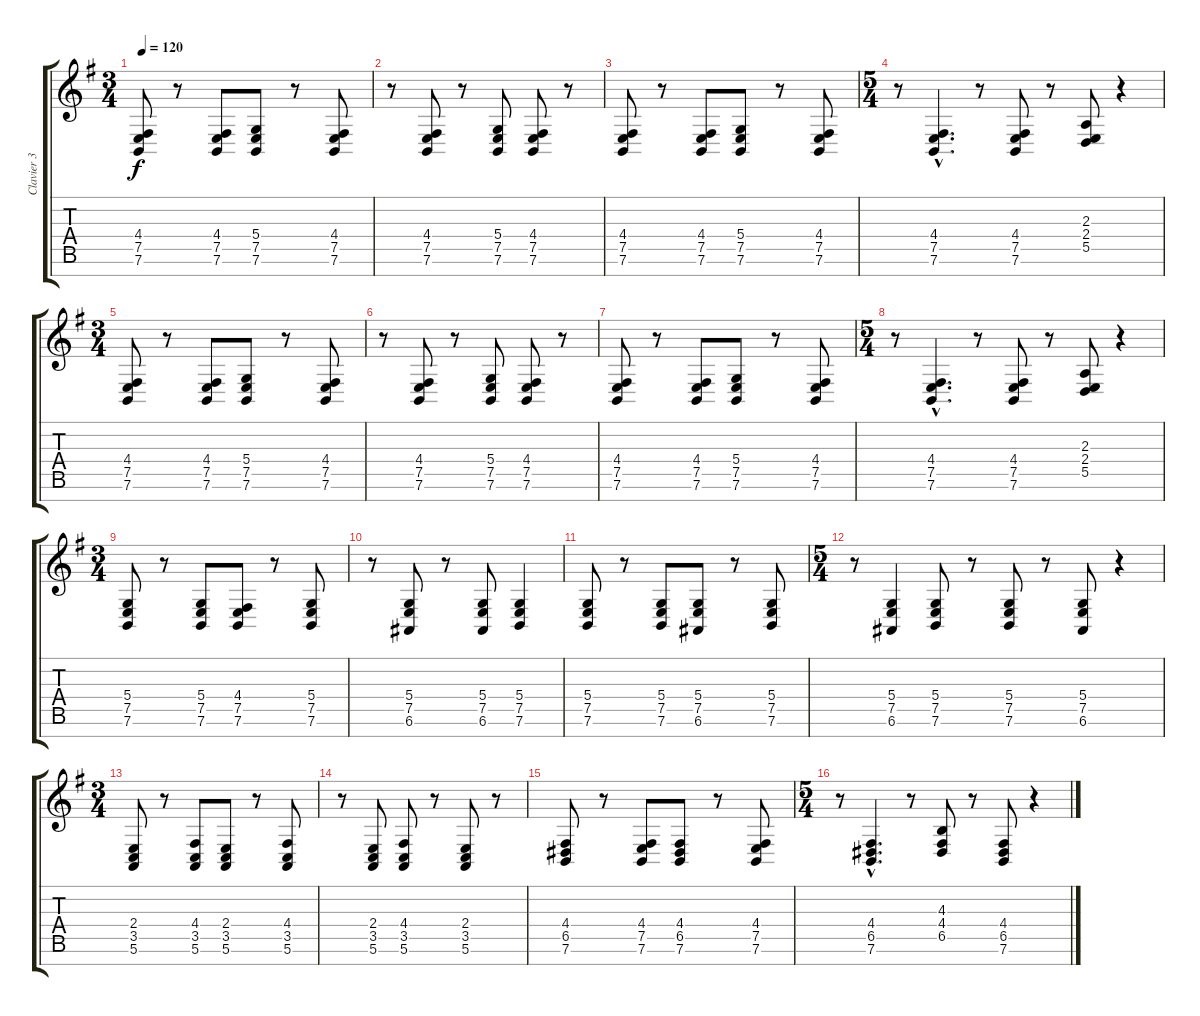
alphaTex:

\track ("Clavier 3" "Clavier 3") {instrument pad6metallic}
\staff {score tabs}
\tuning (E4 B3 G3 D3 A2 E2 B1) {hide}
\ts (3 4)
\tempo 120
\clef g2
\ks g
(4.4 7.5 7.6).8{dy f volume 11 instrument percussiveorgan} r.8 (4.4 7.5 7.6).8 (5.4 7.5 7.6).8 r.8 (4.4 7.5 7.6).8 |
r.8 (4.4 7.5 7.6).8 r.8 (5.4 7.5 7.6).8 (4.4 7.5 7.6).8 r.8 |
(4.4 7.5 7.6).8 r.8 (4.4 7.5 7.6).8 (5.4 7.5 7.6).8 r.8 (4.4 7.5 7.6).8 |
\ts (5 4)
r.8 (4.4{hac} 7.5{hac} 7.6{hac}).4{d} r.8 (4.4 7.5 7.6).8 r.8 (2.3 2.4 5.5).8 r.4 |
\ts (3 4)
(4.4 7.5 7.6).8 r.8 (4.4 7.5 7.6).8 (5.4 7.5 7.6).8 r.8 (4.4 7.5 7.6).8 |
r.8 (4.4 7.5 7.6).8 r.8 (5.4 7.5 7.6).8 (4.4 7.5 7.6).8 r.8 |
(4.4 7.5 7.6).8 r.8 (4.4 7.5 7.6).8 (5.4 7.5 7.6).8 r.8 (4.4 7.5 7.6).8 |
\ts (5 4)
r.8 (4.4{hac} 7.5{hac} 7.6{hac}).4{d} r.8 (4.4 7.5 7.6).8 r.8 (2.3 2.4 5.5).8 r.4 |
\ts (3 4)
(5.4 7.5 7.6).8 r.8 (5.4 7.5 7.6).8 (4.4 7.5 7.6).8 r.8 (5.4 7.5 7.6).8 |
r.8 (5.4 7.5 6.6).8 r.8 (5.4 7.5 6.6).8 (5.4 7.5 7.6).4 |
(5.4 7.5 7.6).8 r.8 (5.4 7.5 7.6).8 (5.4 7.5 6.6).8 r.8 (5.4 7.5 7.6).8 |
\ts (5 4)
r.8 (5.4 7.5 6.6).4 (5.4 7.5 7.6).8 r.8 (5.4 7.5 7.6).8 r.8 (5.4 7.5 6.6).8 r.4 |
\ts (3 4)
(2.4 3.5 5.6).8 r.8 (4.4 3.5 5.6).8 (2.4 3.5 5.6).8 r.8 (4.4 3.5 5.6).8 |
r.8 (2.4 3.5 5.6).8 (4.4 3.5 5.6).8 r.8 (2.4 3.5 5.6).8 r.8 |
(4.4 6.5 7.6).8 r.8 (4.4 7.5 7.6).8 (4.4 6.5 7.6).8 r.8 (4.4 7.5 7.6).8 |
\ts (5 4)
r.8 (4.4{hac} 6.5{hac} 7.6{hac}).4{d} r.8 (4.3 4.4 6.5).8 r.8 (4.4 6.5 7.6).8 r.4
